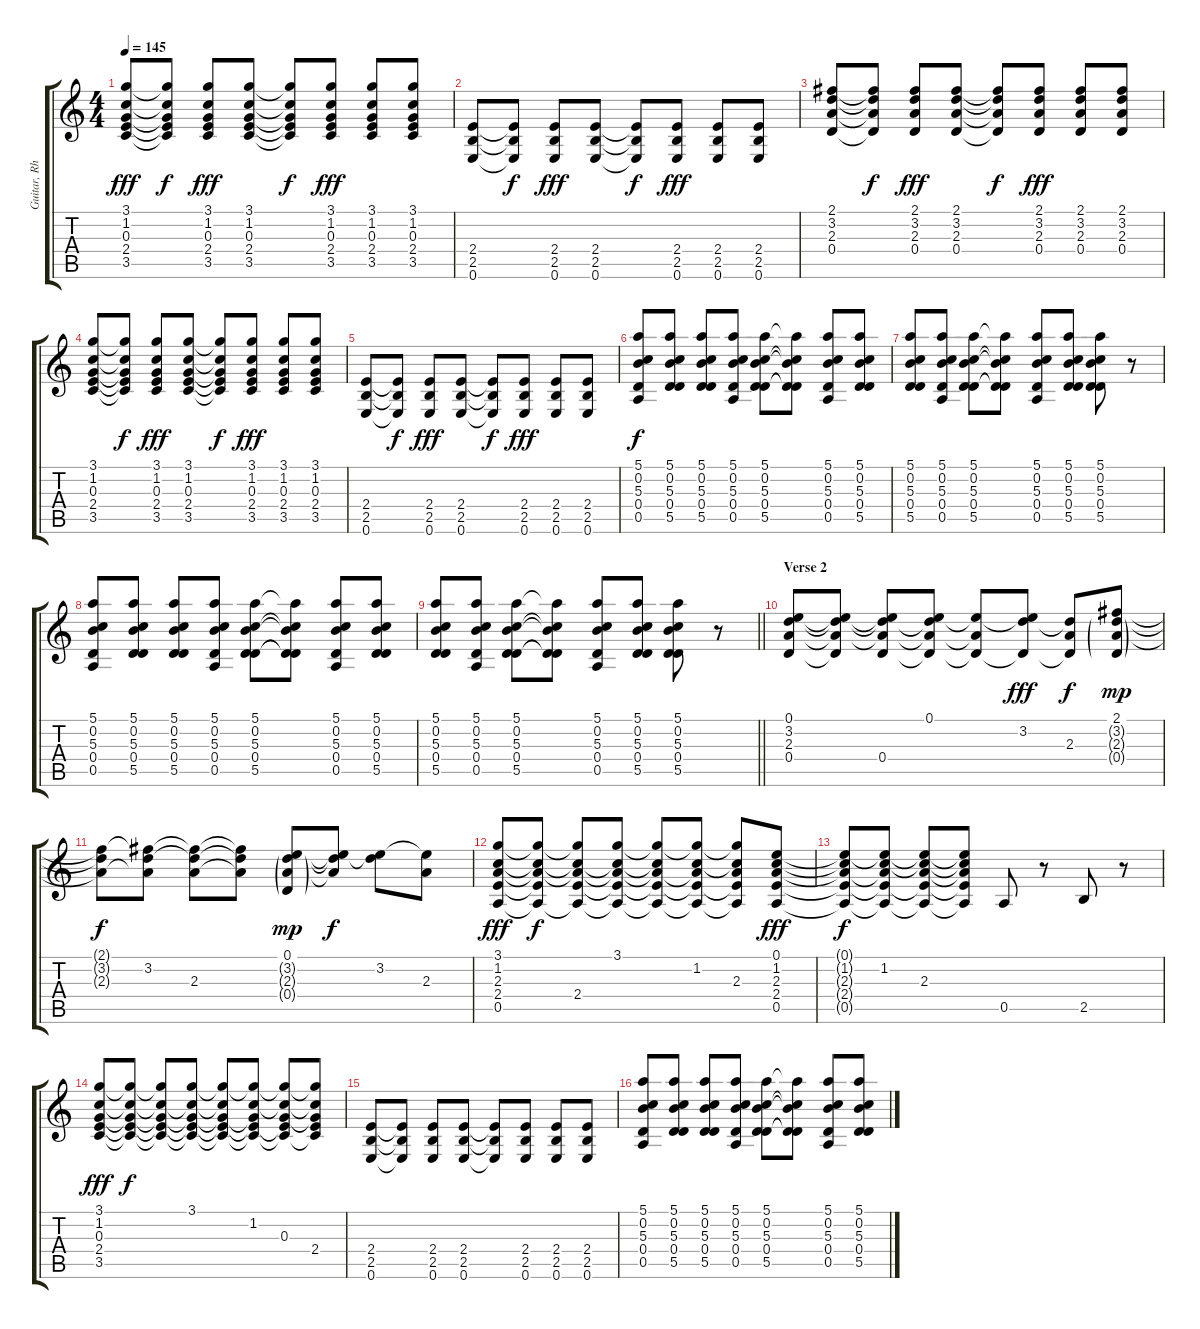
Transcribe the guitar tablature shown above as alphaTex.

\track ("Guitar, Rhythm" "Guitar, Rh") {instrument overdrivenguitar}
\staff {score tabs}
\tuning (E4 B3 G3 D3 A2 E2) {hide}
\ts (4 4)
\tempo 145
\clef g2
\ks c
(3.1 1.2 0.3 2.4 3.5).8{dy fff} (3.1{t} 1.2{t} 0.3{t} 2.4{t} 3.5{t}).8{dy f} (3.1 1.2 0.3 2.4 3.5).8{dy fff} (3.1 1.2 0.3 2.4 3.5).8 (3.1{t} 1.2{t} 0.3{t} 2.4{t} 3.5{t}).8{dy f} (3.1 1.2 0.3 2.4 3.5).8{dy fff} (3.1 1.2 0.3 2.4 3.5).8 (3.1 1.2 0.3 2.4 3.5).8 |
(2.4 2.5 0.6).8 (2.4{t} 2.5{t} 0.6{t}).8{dy f} (2.4 2.5 0.6).8{dy fff} (2.4 2.5 0.6).8 (2.4{t} 2.5{t} 0.6{t}).8{dy f} (2.4 2.5 0.6).8{dy fff} (2.4 2.5 0.6).8 (2.4 2.5 0.6).8 |
(2.1 3.2 2.3 0.4).8 (2.1{t} 3.2{t} 2.3{t} 0.4{t}).8{dy f} (2.1 3.2 2.3 0.4).8{dy fff} (2.1 3.2 2.3 0.4).8 (2.1{t} 3.2{t} 2.3{t} 0.4{t}).8{dy f} (2.1 3.2 2.3 0.4).8{dy fff} (2.1 3.2 2.3 0.4).8 (2.1 3.2 2.3 0.4).8 |
(3.1 1.2 0.3 2.4 3.5).8 (3.1{t} 1.2{t} 0.3{t} 2.4{t} 3.5{t}).8{dy f} (3.1 1.2 0.3 2.4 3.5).8{dy fff} (3.1 1.2 0.3 2.4 3.5).8 (3.1{t} 1.2{t} 0.3{t} 2.4{t} 3.5{t}).8{dy f} (3.1 1.2 0.3 2.4 3.5).8{dy fff} (3.1 1.2 0.3 2.4 3.5).8 (3.1 1.2 0.3 2.4 3.5).8 |
(2.4 2.5 0.6).8 (2.4{t} 2.5{t} 0.6{t}).8{dy f} (2.4 2.5 0.6).8{dy fff} (2.4 2.5 0.6).8 (2.4{t} 2.5{t} 0.6{t}).8{dy f} (2.4 2.5 0.6).8{dy fff} (2.4 2.5 0.6).8 (2.4 2.5 0.6).8 |
(5.1 0.2 5.3 0.4 0.5).8{dy f} (5.1 0.2 5.3 0.4 5.5).8 (5.1 0.2 5.3 0.4 5.5).8 (5.1 0.2 5.3 0.4 0.5).8 (5.1 0.2 5.3 0.4 5.5).8 (5.1{t} 0.2{t} 5.3{t} 0.4{t} 5.5{t}).8 (5.1 0.2 5.3 0.4 0.5).8 (5.1 0.2 5.3 0.4 5.5).8 |
(5.1 0.2 5.3 0.4 5.5).8 (5.1 0.2 5.3 0.4 0.5).8 (5.1 0.2 5.3 0.4 5.5).8 (5.1{t} 0.2{t} 5.3{t} 0.4{t} 5.5{t}).8 (5.1 0.2 5.3 0.4 0.5).8 (5.1 0.2 5.3 0.4 5.5).8 (5.1 0.2 5.3 0.4 5.5).8 r.8 |
(5.1 0.2 5.3 0.4 0.5).8 (5.1 0.2 5.3 0.4 5.5).8 (5.1 0.2 5.3 0.4 5.5).8 (5.1 0.2 5.3 0.4 0.5).8 (5.1 0.2 5.3 0.4 5.5).8 (5.1{t} 0.2{t} 5.3{t} 0.4{t} 5.5{t}).8 (5.1 0.2 5.3 0.4 0.5).8 (5.1 0.2 5.3 0.4 5.5).8 |
\barLineRight lightlight
(5.1 0.2 5.3 0.4 5.5).8 (5.1 0.2 5.3 0.4 0.5).8 (5.1 0.2 5.3 0.4 5.5).8 (5.1{t} 0.2{t} 5.3{t} 0.4{t} 5.5{t}).8 (5.1 0.2 5.3 0.4 0.5).8 (5.1 0.2 5.3 0.4 5.5).8 (5.1 0.2 5.3 0.4 5.5).8 r.8 |
\section ("" "Verse 2")
(0.1 3.2 2.3 0.4).8{volume 11} (0.1{t} 3.2{t} 2.3{t} 0.4{t}).8 (0.1{t} 3.2{t} 2.3{t} 0.4).8 (0.1 3.2{t} 2.3{t} 0.4{t}).8 (0.1{t} 2.3{t} 0.4{t}).8 (0.1{t} 3.2 0.4{t}).8{dy fff} (3.2{t} 2.3 0.4{t}).8{dy f} (2.1 3.2{g} 2.3{g} 0.4{g}).8{dy mp} |
(2.1{t} 3.2{t} 2.3{t}).8{dy f} (2.1{t} 3.2 2.3{t}).8 (2.1{t} 3.2{t} 2.3).8 (2.1{t} 3.2{t} 2.3{t}).8 (0.1 3.2{g} 2.3{g} 0.4{g}).8{dy mp} (0.1{t} 3.2{t} 2.3{t}).8{dy f} (0.1{t} 3.2).8 (0.1{t} 2.3).8 |
(3.1 1.2 2.3 2.4 0.5).8{dy fff} (3.1{t} 1.2{t} 2.3{t} 2.4{t} 0.5{t}).8{dy f} (3.1{t} 1.2{t} 2.3{t} 2.4 0.5{t}).8 (3.1 1.2{t} 2.3{t} 2.4{t} 0.5{t}).8 (3.1{t} 1.2{t} 2.3{t} 2.4{t} 0.5{t}).8 (3.1{t} 1.2 2.3{t} 2.4{t} 0.5{t}).8 (3.1{t} 1.2{t} 2.3 2.4{t} 0.5{t}).8 (0.1 1.2 2.3 2.4 0.5).8{dy fff} |
(0.1{t} 1.2{t} 2.3{t} 2.4{t} 0.5{t}).8{dy f} (0.1{t} 1.2 2.3{t} 2.4{t} 0.5{t}).8 (0.1{t} 1.2{t} 2.3 2.4{t} 0.5{t}).8 (0.1{t} 1.2{t} 2.3{t} 2.4{t} 0.5{t}).8 0.5.8 r.8 2.5.8 r.8 |
(3.1 1.2 0.3 2.4 3.5).8{dy fff} (3.1{t} 1.2{t} 0.3{t} 2.4{t} 3.5{t}).8{dy f} (3.1{t} 1.2{t} 0.3{t} 2.4{t} 3.5{t}).8 (3.1 1.2{t} 0.3{t} 2.4{t} 3.5{t}).8 (3.1{t} 1.2{t} 0.3{t} 2.4{t} 3.5{t}).8 (3.1{t} 1.2 0.3{t} 2.4{t} 3.5{t}).8 (3.1{t} 1.2{t} 0.3 2.4{t} 3.5{t}).8 (3.1{t} 1.2{t} 0.3{t} 2.4 3.5{t}).8 |
(2.4 2.5 0.6).8 (2.4{t} 2.5{t} 0.6{t}).8 (2.4 2.5 0.6).8 (2.4 2.5 0.6).8 (2.4{t} 2.5{t} 0.6{t}).8 (2.4 2.5 0.6).8 (2.4 2.5 0.6).8 (2.4 2.5 0.6).8 |
(5.1 0.2 5.3 0.4 0.5).8 (5.1 0.2 5.3 0.4 5.5).8 (5.1 0.2 5.3 0.4 5.5).8 (5.1 0.2 5.3 0.4 0.5).8 (5.1 0.2 5.3 0.4 5.5).8 (5.1{t} 0.2{t} 5.3{t} 0.4{t} 5.5{t}).8 (5.1 0.2 5.3 0.4 0.5).8 (5.1 0.2 5.3 0.4 5.5).8
